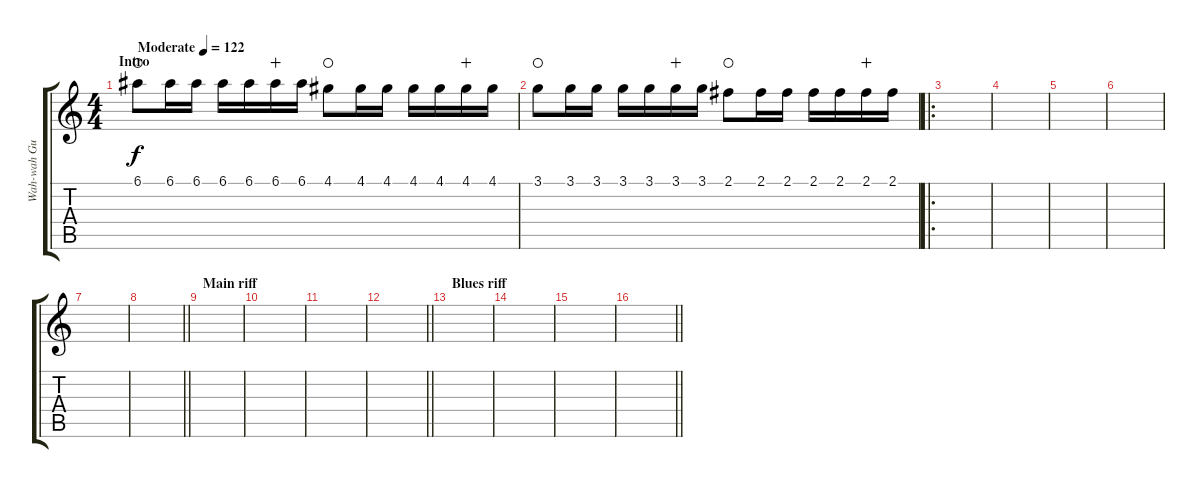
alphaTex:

\track ("Wah-wah Guitar I" "Wah-wah Gu") {instrument electricguitarclean}
\staff {score tabs}
\tuning (E4 B3 G3 D3 A2 E2) {hide}
\ts (4 4)
\section ("" "Intro")
\tempo (122 "Moderate")
\clef g2
\ks c
6.1.8{dy f instrument electricguitarclean waho} 6.1.16 6.1.16 6.1.16 6.1.16 6.1.16{wahc} 6.1.16 4.1.8{waho} 4.1.16 4.1.16 4.1.16 4.1.16 4.1.16{wahc} 4.1.16 |
3.1.8{waho} 3.1.16 3.1.16 3.1.16 3.1.16 3.1.16{wahc} 3.1.16 2.1.8{waho} 2.1.16 2.1.16 2.1.16 2.1.16 2.1.16{wahc} 2.1.16 |
\ro
|
|
|
|
|
\barLineRight lightlight
|
\section ("" "Main riff")
|
|
|
\barLineRight lightlight
|
\section ("" "Blues riff")
|
|
|
\barLineRight lightlight
